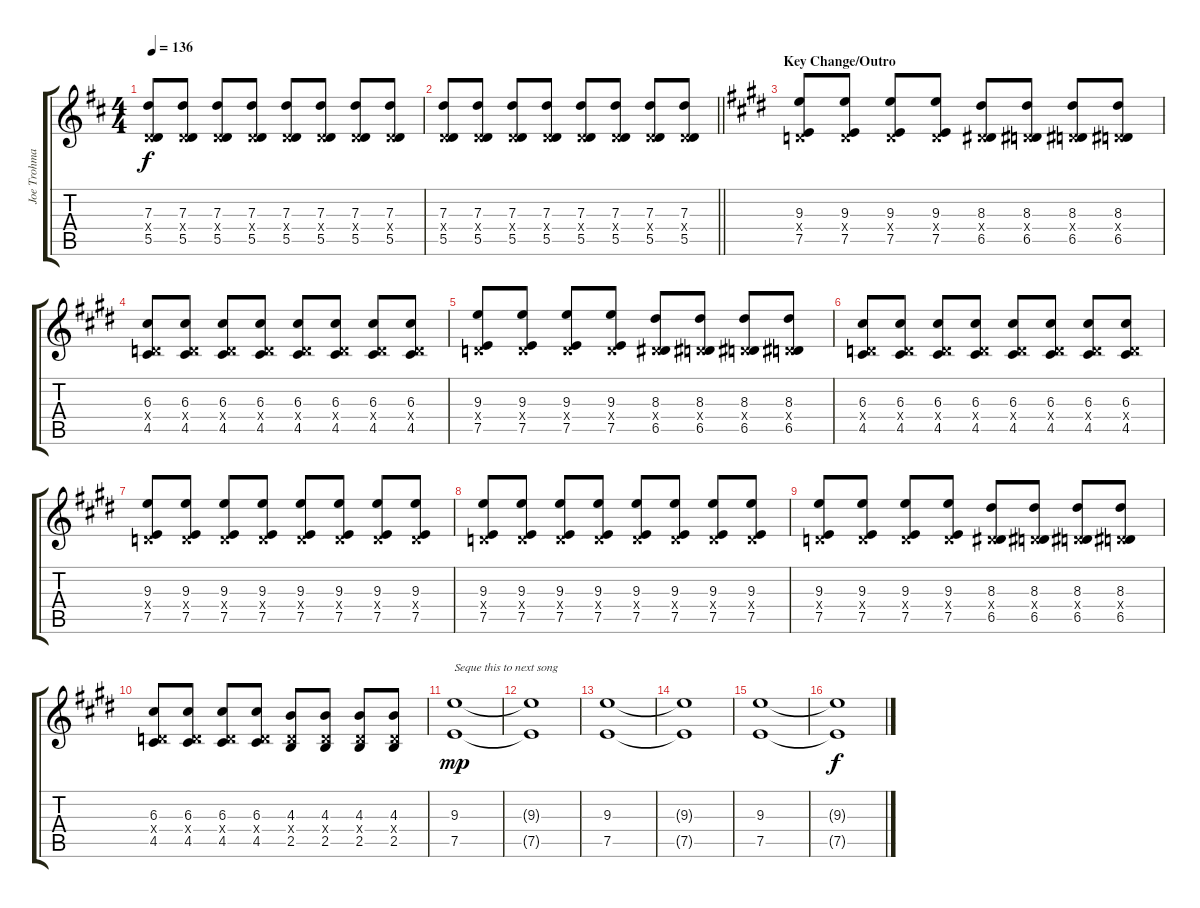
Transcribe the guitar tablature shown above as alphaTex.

\track ("Joe Trohman" "Joe Trohma") {instrument distortionguitar}
\staff {score tabs}
\tuning (E4 B3 G3 D3 A2 E2) {hide}
\ts (4 4)
\tempo 136
\clef g2
\ks d
(7.3 0.4{x} 5.5).8{dy f} (7.3 0.4{x} 5.5).8 (7.3 0.4{x} 5.5).8 (7.3 0.4{x} 5.5).8 (7.3 0.4{x} 5.5).8 (7.3 0.4{x} 5.5).8 (7.3 0.4{x} 5.5).8 (7.3 0.4{x} 5.5).8 |
\barLineRight lightlight
(7.3 0.4{x} 5.5).8 (7.3 0.4{x} 5.5).8 (7.3 0.4{x} 5.5).8 (7.3 0.4{x} 5.5).8 (7.3 0.4{x} 5.5).8 (7.3 0.4{x} 5.5).8 (7.3 0.4{x} 5.5).8 (7.3 0.4{x} 5.5).8 |
\section ("" "Key Change/Outro")
\ks e
(9.3 0.4{x} 7.5).8 (9.3 0.4{x} 7.5).8 (9.3 0.4{x} 7.5).8 (9.3 0.4{x} 7.5).8 (8.3 0.4{x} 6.5).8 (8.3 0.4{x} 6.5).8 (8.3 0.4{x} 6.5).8 (8.3 0.4{x} 6.5).8 |
(6.3 0.4{x} 4.5).8 (6.3 0.4{x} 4.5).8 (6.3 0.4{x} 4.5).8 (6.3 0.4{x} 4.5).8 (6.3 0.4{x} 4.5).8 (6.3 0.4{x} 4.5).8 (6.3 0.4{x} 4.5).8 (6.3 0.4{x} 4.5).8 |
(9.3 0.4{x} 7.5).8 (9.3 0.4{x} 7.5).8 (9.3 0.4{x} 7.5).8 (9.3 0.4{x} 7.5).8 (8.3 0.4{x} 6.5).8 (8.3 0.4{x} 6.5).8 (8.3 0.4{x} 6.5).8 (8.3 0.4{x} 6.5).8 |
(6.3 0.4{x} 4.5).8 (6.3 0.4{x} 4.5).8 (6.3 0.4{x} 4.5).8 (6.3 0.4{x} 4.5).8 (6.3 0.4{x} 4.5).8 (6.3 0.4{x} 4.5).8 (6.3 0.4{x} 4.5).8 (6.3 0.4{x} 4.5).8 |
(9.3 0.4{x} 7.5).8 (9.3 0.4{x} 7.5).8 (9.3 0.4{x} 7.5).8 (9.3 0.4{x} 7.5).8 (9.3 0.4{x} 7.5).8 (9.3 0.4{x} 7.5).8 (9.3 0.4{x} 7.5).8 (9.3 0.4{x} 7.5).8 |
(9.3 0.4{x} 7.5).8 (9.3 0.4{x} 7.5).8 (9.3 0.4{x} 7.5).8 (9.3 0.4{x} 7.5).8 (9.3 0.4{x} 7.5).8 (9.3 0.4{x} 7.5).8 (9.3 0.4{x} 7.5).8 (9.3 0.4{x} 7.5).8 |
(9.3 0.4{x} 7.5).8 (9.3 0.4{x} 7.5).8 (9.3 0.4{x} 7.5).8 (9.3 0.4{x} 7.5).8 (8.3 0.4{x} 6.5).8 (8.3 0.4{x} 6.5).8 (8.3 0.4{x} 6.5).8 (8.3 0.4{x} 6.5).8 |
(6.3 0.4{x} 4.5).8 (6.3 0.4{x} 4.5).8 (6.3 0.4{x} 4.5).8 (6.3 0.4{x} 4.5).8 (4.3 0.4{x} 2.5).8 (4.3 0.4{x} 2.5).8 (4.3 0.4{x} 2.5).8 (4.3 0.4{x} 2.5).8 |
(9.3 7.5).1{txt "Seque this to next song" dy mp volume 8 instrument lead2sawtooth} |
(9.3{t} 7.5{t}).1{volume 9} |
(9.3 7.5).1{volume 12} |
(9.3{t} 7.5{t}).1 |
(9.3 7.5).1{volume 9} |
(9.3{t} 7.5{t}).1{dy f}
